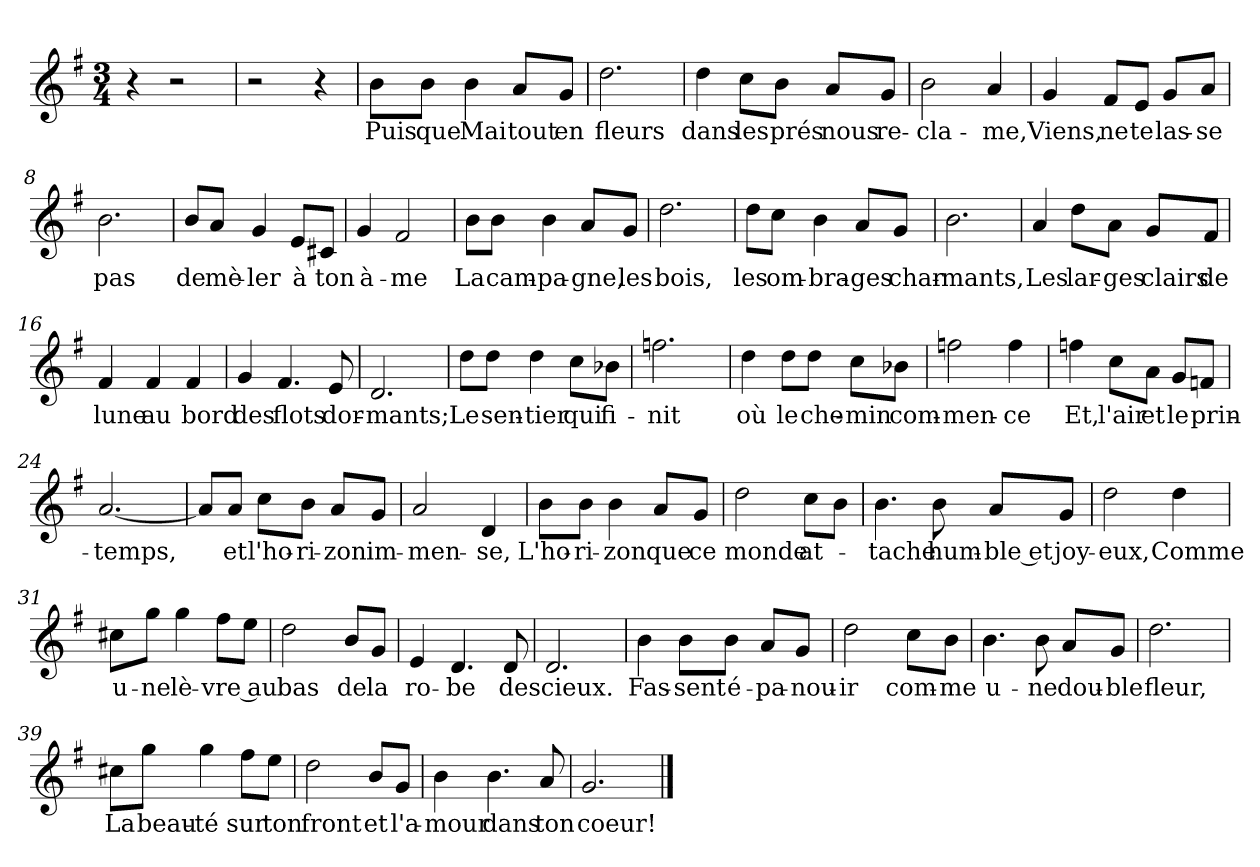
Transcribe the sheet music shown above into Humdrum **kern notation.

**kern	**text
*part1	*part1
*staff1	*staff1
*clefG2	*
*k[f#]	*
*M3/4	*
=1	=1
4r	.
2r	.
=2	=2
2r	.
4r	.
=3	=3
!	!LO:LY:b
8b\L	Puis
!	!LO:LY:b
8b\J	que
!	!LO:LY:b
4b\	Mai
!	!LO:LY:b
8a/L	tout
!	!LO:LY:b
8g/J	en
=4	=4
!	!LO:LY:b
2.dd\	fleurs
=5	=5
!	!LO:LY:b
4dd\	dans
!	!LO:LY:b
8cc\L	les
!	!LO:LY:b
8b\J	prés
!	!LO:LY:b
8a/L	nous
!	!LO:LY:b
8g/J	re-
=6	=6
!	!LO:LY:b
2b\	-cla-
!	!LO:LY:b
4a/	-me,
=7	=7
!	!LO:LY:b
4g/	Viens,
!	!LO:LY:b
8f#/L	ne
!	!LO:LY:b
8e/J	te
!	!LO:LY:b
8g/L	las-
!	!LO:LY:b
8a/J	-se
=8	=8
!	!LO:LY:b
2.b\	pas
!!LO:LB:g=z
=9	=9
!	!LO:LY:b
8b/L	de
!	!LO:LY:b
8a/J	mè-
!	!LO:LY:b
4g/	-ler
!	!LO:LY:b
8e/L	à
!	!LO:LY:b
8c#X/J	ton
=10	=10
!	!LO:LY:b
4g/	à-
!	!LO:LY:b
2f#/	-me
=11	=11
!	!LO:LY:b
8b\L	La
!	!LO:LY:b
8b\J	cam-
!	!LO:LY:b
4b\	-pa-
!	!LO:LY:b
8a/L	-gne,
!	!LO:LY:b
8g/J	les
=12	=12
!	!LO:LY:b
2.dd\	bois,
=13	=13
!	!LO:LY:b
8dd\L	les
!	!LO:LY:b
8cc\J	om-
!	!LO:LY:b
4b\	-bra-
!	!LO:LY:b
8a/L	-ges
!	!LO:LY:b
8g/J	char-
=14	=14
!	!LO:LY:b
2.b\	-mants,
=15	=15
!	!LO:LY:b
4a/	Les
!	!LO:LY:b
8dd\L	lar-
!	!LO:LY:b
8a\J	-ges
!	!LO:LY:b
8g/L	clairs
!	!LO:LY:b
8f#/J	de
=16	=16
!	!LO:LY:b
4f#/	lune
!	!LO:LY:b
4f#/	au
!	!LO:LY:b
4f#/	bord
!!LO:LB:g=z
=17	=17
!	!LO:LY:b
4g/	des
!	!LO:LY:b
4.f#/	flots
!	!LO:LY:b
8e/	dor-
=18	=18
!	!LO:LY:b
2.d/	-mants;
=19	=19
!	!LO:LY:b
8dd\L	Le
!	!LO:LY:b
8dd\J	sen-
!	!LO:LY:b
4dd\	-tier
!	!LO:LY:b
8cc\L	qui
!	!LO:LY:b
8b-X\J	fi-
=20	=20
!	!LO:LY:b
2.ffn\	-nit
=21	=21
!	!LO:LY:b
4dd\	où
!	!LO:LY:b
8dd\L	le
!	!LO:LY:b
8dd\J	che-
!	!LO:LY:b
8cc\L	-min
!	!LO:LY:b
8b-X\J	com-
=22	=22
!	!LO:LY:b
2ffn\	-men-
!	!LO:LY:b
4ff\	-ce
=23	=23
!	!LO:LY:b
4ffn\	Et,
!	!LO:LY:b
8cc\L	l'air
!	!LO:LY:b
8a\J	et
!	!LO:LY:b
8g/L	le
!	!LO:LY:b
8fn/J	prin-
=24	=24
!	!LO:LY:b
[2.a/	-temps,
!!LO:LB:g=z
=25	=25
8a/L]	.
!	!LO:LY:b
8a/J	et
!	!LO:LY:b
8cc\L	l'ho-
!	!LO:LY:b
8b\J	-ri-
!	!LO:LY:b
8a/L	-zon
!	!LO:LY:b
8g/J	im-
=26	=26
!	!LO:LY:b
2a/	-men-
!	!LO:LY:b
4d/	-se,
=27	=27
!	!LO:LY:b
8b\L	L'ho-
!	!LO:LY:b
8b\J	-ri-
!	!LO:LY:b
4b\	-zon
!	!LO:LY:b
8a/L	que
!	!LO:LY:b
8g/J	ce
=28	=28
!	!LO:LY:b
2dd\	monde
!	!LO:LY:b
8cc\L	at-
8b\J	.
=29	=29
!	!LO:LY:b
4.b\	-tache
!	!LO:LY:b
8b\	hum-
!	!LO:LY:b
8a/L	-ble et
!	!LO:LY:b
8g/J	joy-
=30	=30
!	!LO:LY:b
2dd\	-eux,
!	!LO:LY:b
4dd\	Comme
=31	=31
!	!LO:LY:b
8cc#X\L	u-
!	!LO:LY:b
8gg\J	-ne
!	!LO:LY:b
4gg\	lè-
!	!LO:LY:b
8ff#\L	-vre au
8ee\J	.
!!LO:LB:g=z
=32	=32
!	!LO:LY:b
2dd\	bas
!	!LO:LY:b
8b/L	de
!	!LO:LY:b
8g/J	la
=33	=33
!	!LO:LY:b
4e/	ro-
!	!LO:LY:b
4.d/	-be
!	!LO:LY:b
8d/	des
=34	=34
!	!LO:LY:b
2.d/	cieux.
=35	=35
!	!LO:LY:b
4b\	Fas-
!	!LO:LY:b
8b\L	-sent
!	!LO:LY:b
8b\J	é-
!	!LO:LY:b
8a/L	-pa-
!	!LO:LY:b
8g/J	-nou-
=36	=36
!	!LO:LY:b
2dd\	-ir
!	!LO:LY:b
8cc\L	com-
!	!LO:LY:b
8b\J	-me
=37	=37
!	!LO:LY:b
4.b\	u-
!	!LO:LY:b
8b\	-ne
!	!LO:LY:b
8a/L	dou-
!	!LO:LY:b
8g/J	-ble
=38	=38
!	!LO:LY:b
2.dd\	fleur,
=39	=39
!	!LO:LY:b
8cc#X\L	La
!	!LO:LY:b
8gg\J	beau-
!	!LO:LY:b
4gg\	-té
!	!LO:LY:b
8ff#\L	sur
!	!LO:LY:b
8ee\J	ton
=40	=40
!	!LO:LY:b
2dd\	front
!	!LO:LY:b
8b/L	et
!	!LO:LY:b
8g/J	l'a-
!!LO:LB:g=z
=41	=41
!	!LO:LY:b
4b\	-mour
!	!LO:LY:b
4.b\	dans
!	!LO:LY:b
8a/	ton
=42	=42
!	!LO:LY:b
2.g/	coeur!
==	==
*-	*-
